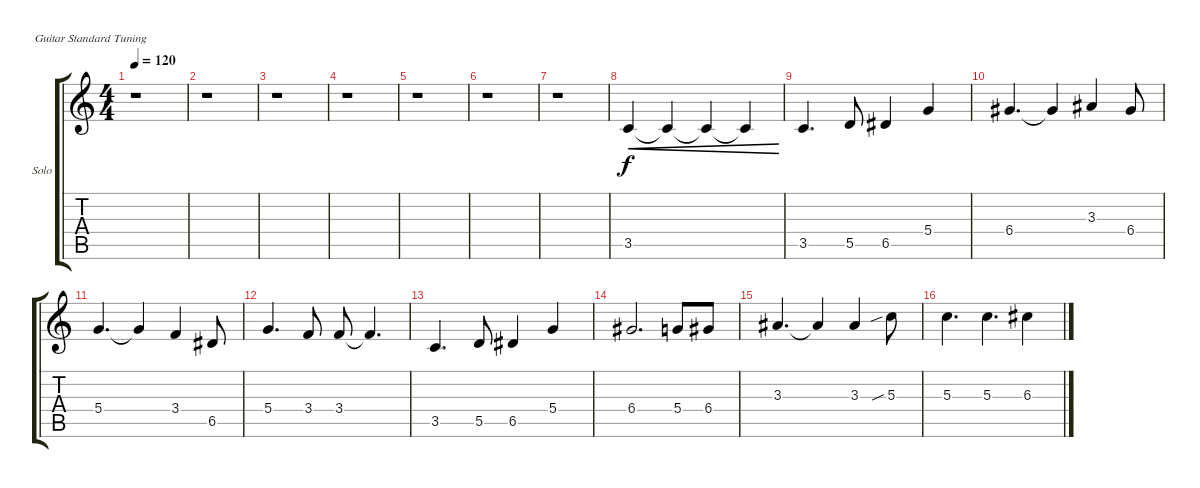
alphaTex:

\defaultSystemsLayout 4
\bracketExtendMode groupsimilarinstruments
\firstSystemTrackNameOrientation horizontal
\otherSystemsTrackNameOrientation horizontal
\track ("Solo" "Solo") {instrument distortionguitar}
\staff {score tabs}
\tuning (E4 B3 G3 D3 A2 E2)
\ts (4 4)
\tempo 120
\clef g2
\scale
0.487395
\ks c
r.1{dy f instrument distortionguitar} |
\scale
0.256303 r.1 |
\scale
0.256303 r.1 |
\scale
0.333333 r.1 |
\scale
0.333333 r.1 |
\scale
0.333333 r.1 |
\scale
0.333333 r.1 |
\scale
0.333333 3.5.4{cre} 3.5{t}.4{cre} 3.5{t}.4{cre} 3.5{t}.4{cre} |
\scale
0.333333 3.5.4{d} 5.5.8 6.5.4 5.4.4 |
\scale
0.333333 6.4.4{d} 6.4{t}.4 3.3.4 6.4.8 |
\scale
0.333333 5.4.4{d} 5.4{t}.4 3.4.4 6.5.8 |
\scale
0.333333 5.4.4{d} 3.4.8 3.4.8 3.4{t}.4{d} |
\scale
0.333333 3.5.4{d} 5.5.8 6.5.4 5.4.4 |
\scale
0.333333 6.4.2{d} 5.4.8 6.4.8 |
\scale
0.333333 3.3.4{d} 3.3{t}.4 3.3.4 5.3{sib}.8 |
\scale
0.333333 5.3.4{d} 5.3.4{d} 6.3.4
